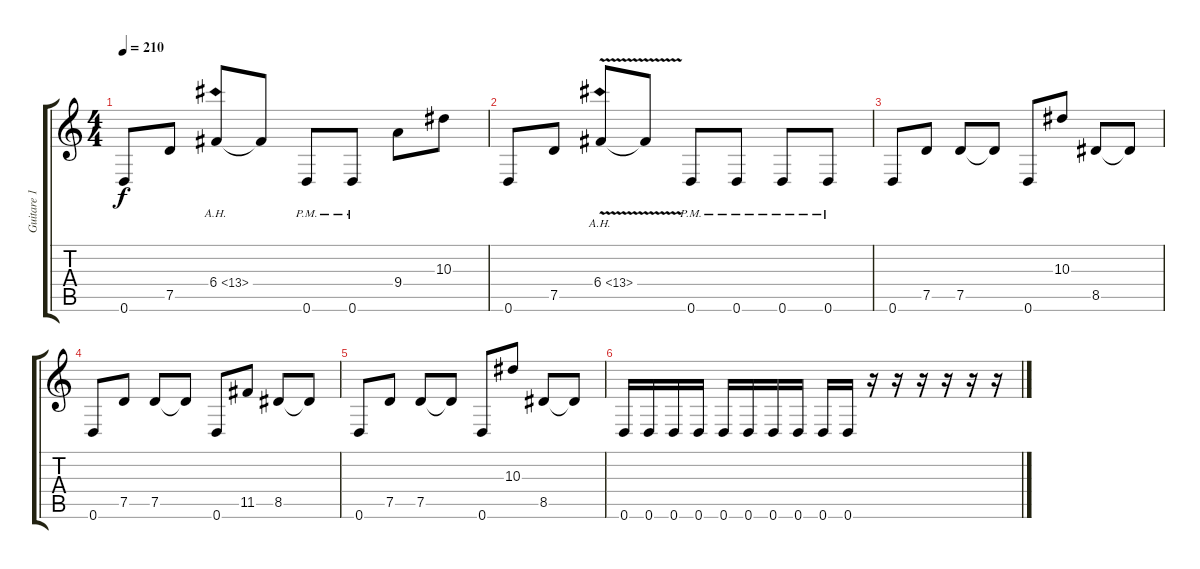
\track ("Guitare 1" "Guitare 1") {instrument distortionguitar}
\staff {score tabs}
\tuning (D4 A3 F3 C3 G2 D2) {hide}
\ts (4 4)
\tempo 210
\clef g2
\ks c
0.6.8{dy f} 7.5.8 6.4{ah 7}.8 6.4{t}.8 0.6{pm}.8 0.6{pm}.8 9.4.8 10.3.8 |
0.6.8 7.5.8 6.4{ah 7 v}.8 6.4{t}.8 0.6{pm}.8 0.6{pm}.8 0.6{pm}.8 0.6{pm}.8 |
0.6.8 7.5.8 7.5.8 7.5{t}.8 0.6.8 10.3.8 8.5.8 8.5{t}.8 |
0.6.8 7.5.8 7.5.8 7.5{t}.8 0.6.8 11.5.8 8.5.8 8.5{t}.8 |
0.6.8 7.5.8 7.5.8 7.5{t}.8 0.6.8 10.3.8 8.5.8 8.5{t}.8 |
0.6.16 0.6.16 0.6.16 0.6.16 0.6.16 0.6.16 0.6.16 0.6.16 0.6.16 0.6.16 r.16 r.16 r.16 r.16 r.16 r.16
